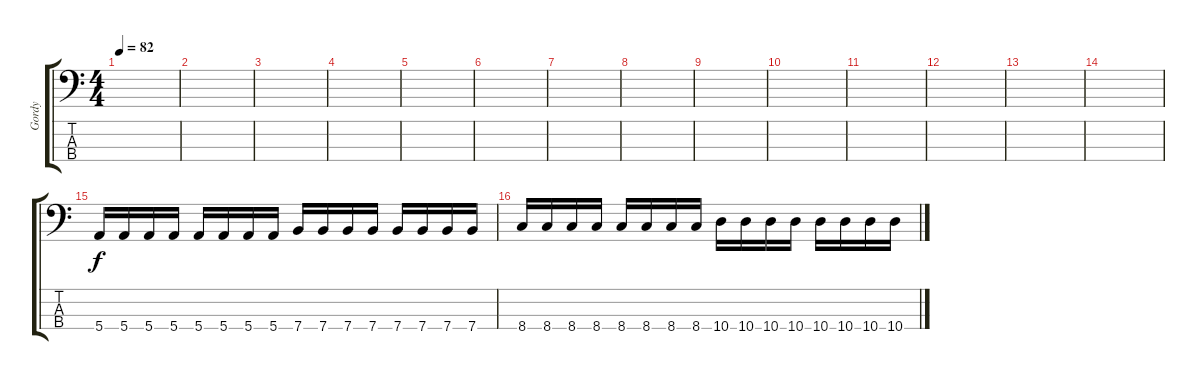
\track ("Gordy" "Gordy") {instrument electricbassfinger}
\staff {score tabs}
\tuning (G2 D2 A1 E1) {hide}
\ts (4 4)
\tempo 82
\clef f4
\ks c
|
|
|
|
|
|
|
|
|
|
|
|
|
|
5.4.16 5.4.16 5.4.16 5.4.16 5.4.16 5.4.16 5.4.16 5.4.16 7.4.16 7.4.16 7.4.16 7.4.16 7.4.16 7.4.16 7.4.16 7.4.16 |
8.4.16 8.4.16 8.4.16 8.4.16 8.4.16 8.4.16 8.4.16 8.4.16 10.4.16 10.4.16 10.4.16 10.4.16 10.4.16 10.4.16 10.4.16 10.4.16
